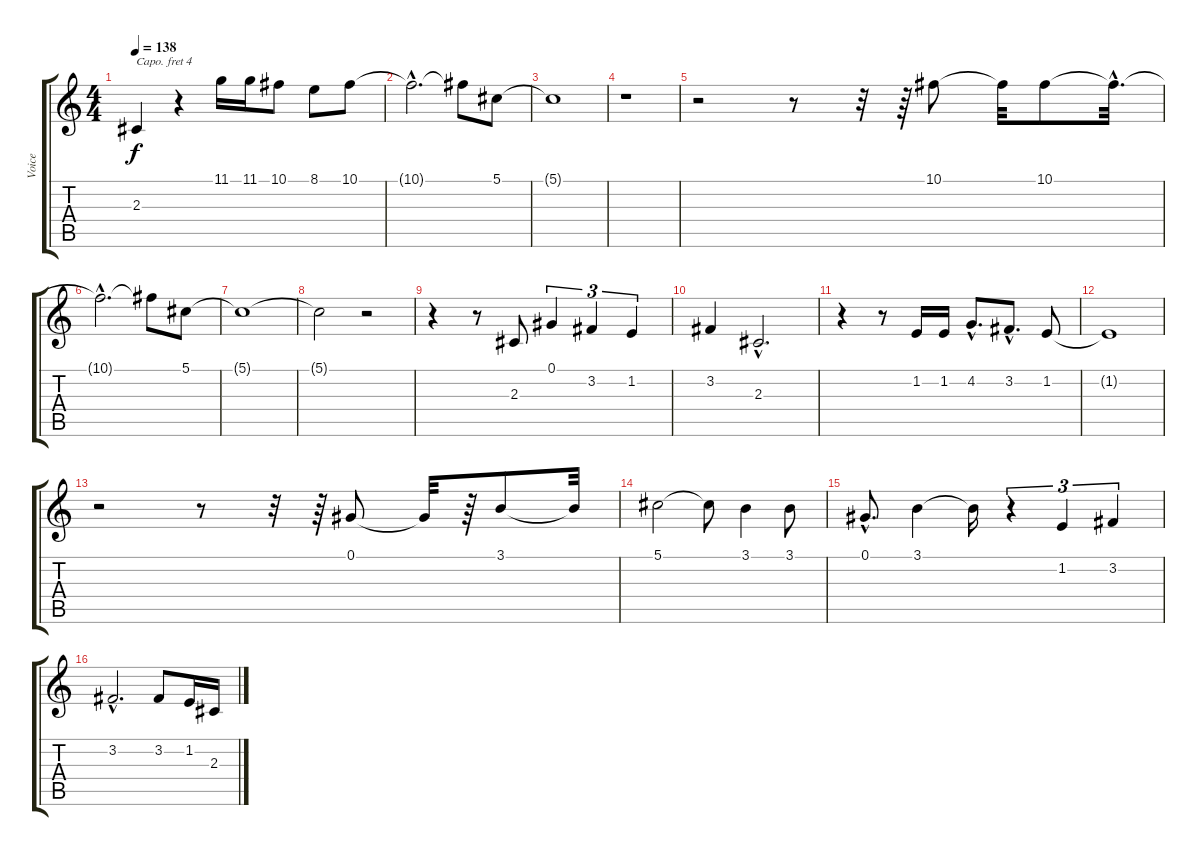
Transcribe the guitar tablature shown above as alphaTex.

\track ("Voice" "Voice") {instrument voiceoohs}
\staff {score tabs}
\capo 4
\tuning (E4 B3 G3 D3 A2 E2) {hide}
\ts (4 4)
\tempo 138
\clef g2
\ks c
2.3{t}.4{dy f} r.4 11.1.16 11.1.16 10.1.8 8.1.8 10.1.8 |
10.1{hac t}.2{d} 10.1{t}.8 5.1.8 |
5.1{t}.1 |
r.1 |
r.2 r.8 r.32 r.64 10.1.8 10.1{t}.32 10.1.8 10.1{hac t}.32{d} |
10.1{hac t}.2{d} 10.1{t}.8 5.1.8 |
5.1{t}.1 |
5.1{t}.2 r.2 |
r.4 r.8 2.3.8 0.1.4{tu (3 2)} 3.2.4{tu (3 2)} 1.2.4{tu (3 2)} |
3.2.4 2.3{hac}.2{d} |
r.4 r.8 1.2.16 1.2.16 4.2{hac}.8{d} 3.2{hac}.8{d} 1.2.8 |
1.2{t}.1 |
r.2 r.8 r.32 r.64 0.1.8 0.1{t}.32 r.64 3.1.8 3.1{t}.32 |
5.1.2 5.1{t}.8 3.1.4 3.1.8 |
0.1{hac}.8{d} 3.1.4 3.1{t}.16 r.4{tu (3 2)} 1.2.4{tu (3 2)} 3.2.4{tu (3 2)} |
3.2{hac}.2{d} 3.2.8 1.2.16 2.3.16
